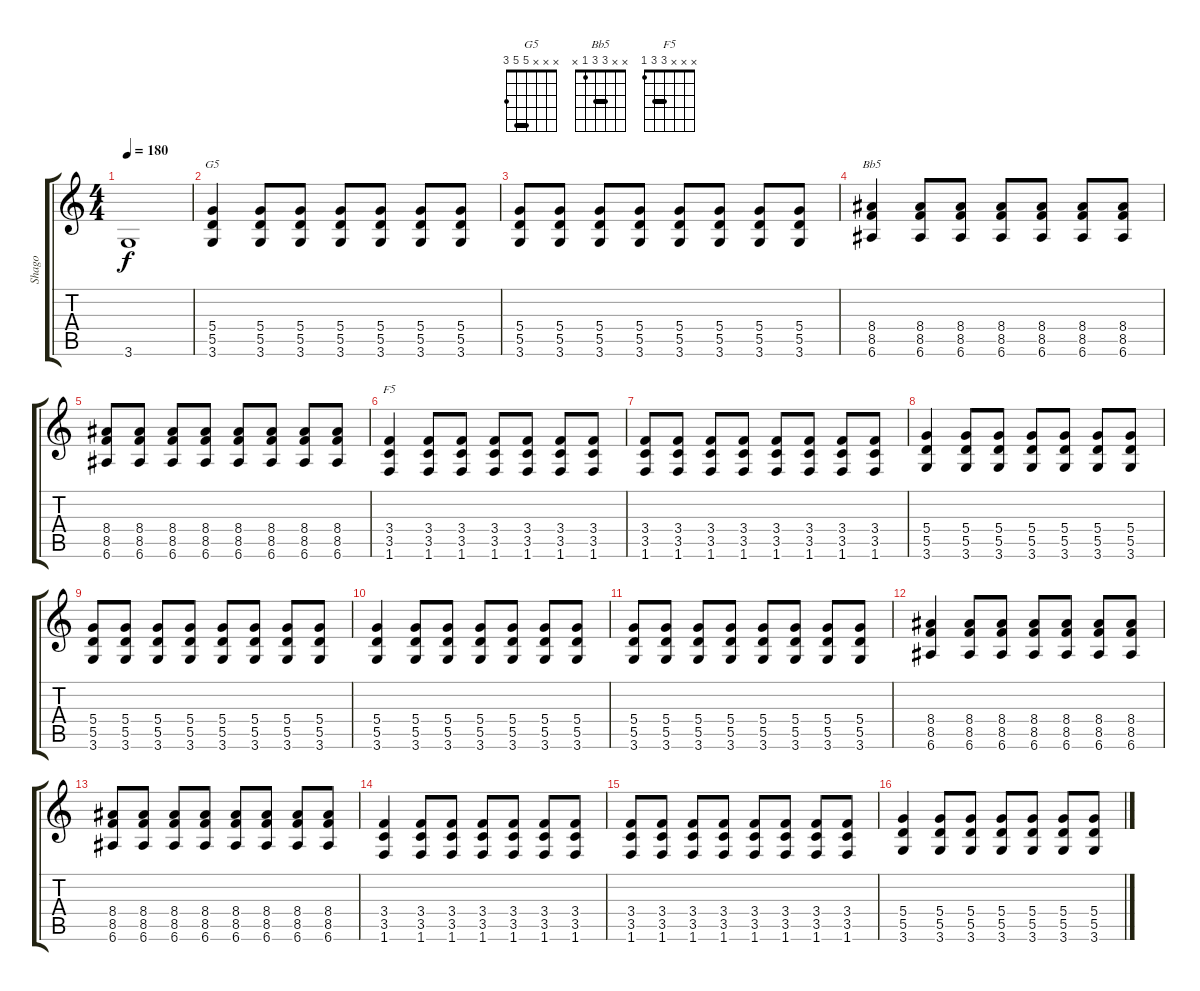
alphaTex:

\track ("Shago" "Shago") {instrument distortionguitar}
\staff {score tabs}
\tuning (E4 B3 G3 D3 A2 E2) {hide}
\chord ("G5" x x x 5 5 3) {barre 5}
\chord ("Bb5" x x 3 3 1 x) {barre 3}
\chord ("F5" x x x 3 3 1) {barre 3}
\ts (4 4)
\tempo 180
\clef g2
\ks c
3.6{t}.1{dy f} |
(5.4 5.5 3.6).4{ch "G5"} (5.4 5.5 3.6).8 (5.4 5.5 3.6).8 (5.4 5.5 3.6).8 (5.4 5.5 3.6).8 (5.4 5.5 3.6).8 (5.4 5.5 3.6).8 |
(5.4 5.5 3.6).8 (5.4 5.5 3.6).8 (5.4 5.5 3.6).8 (5.4 5.5 3.6).8 (5.4 5.5 3.6).8 (5.4 5.5 3.6).8 (5.4 5.5 3.6).8 (5.4 5.5 3.6).8 |
(8.4 8.5 6.6).4{ch "Bb5"} (8.4 8.5 6.6).8 (8.4 8.5 6.6).8 (8.4 8.5 6.6).8 (8.4 8.5 6.6).8 (8.4 8.5 6.6).8 (8.4 8.5 6.6).8 |
(8.4 8.5 6.6).8 (8.4 8.5 6.6).8 (8.4 8.5 6.6).8 (8.4 8.5 6.6).8 (8.4 8.5 6.6).8 (8.4 8.5 6.6).8 (8.4 8.5 6.6).8 (8.4 8.5 6.6).8 |
(3.4 3.5 1.6).4{ch "F5"} (3.4 3.5 1.6).8 (3.4 3.5 1.6).8 (3.4 3.5 1.6).8 (3.4 3.5 1.6).8 (3.4 3.5 1.6).8 (3.4 3.5 1.6).8 |
(3.4 3.5 1.6).8 (3.4 3.5 1.6).8 (3.4 3.5 1.6).8 (3.4 3.5 1.6).8 (3.4 3.5 1.6).8 (3.4 3.5 1.6).8 (3.4 3.5 1.6).8 (3.4 3.5 1.6).8 |
(5.4 5.5 3.6).4 (5.4 5.5 3.6).8 (5.4 5.5 3.6).8 (5.4 5.5 3.6).8 (5.4 5.5 3.6).8 (5.4 5.5 3.6).8 (5.4 5.5 3.6).8 |
(5.4 5.5 3.6).8 (5.4 5.5 3.6).8 (5.4 5.5 3.6).8 (5.4 5.5 3.6).8 (5.4 5.5 3.6).8 (5.4 5.5 3.6).8 (5.4 5.5 3.6).8 (5.4 5.5 3.6).8 |
(5.4 5.5 3.6).4 (5.4 5.5 3.6).8 (5.4 5.5 3.6).8 (5.4 5.5 3.6).8 (5.4 5.5 3.6).8 (5.4 5.5 3.6).8 (5.4 5.5 3.6).8 |
(5.4 5.5 3.6).8 (5.4 5.5 3.6).8 (5.4 5.5 3.6).8 (5.4 5.5 3.6).8 (5.4 5.5 3.6).8 (5.4 5.5 3.6).8 (5.4 5.5 3.6).8 (5.4 5.5 3.6).8 |
(8.4 8.5 6.6).4 (8.4 8.5 6.6).8 (8.4 8.5 6.6).8 (8.4 8.5 6.6).8 (8.4 8.5 6.6).8 (8.4 8.5 6.6).8 (8.4 8.5 6.6).8 |
(8.4 8.5 6.6).8 (8.4 8.5 6.6).8 (8.4 8.5 6.6).8 (8.4 8.5 6.6).8 (8.4 8.5 6.6).8 (8.4 8.5 6.6).8 (8.4 8.5 6.6).8 (8.4 8.5 6.6).8 |
(3.4 3.5 1.6).4 (3.4 3.5 1.6).8 (3.4 3.5 1.6).8 (3.4 3.5 1.6).8 (3.4 3.5 1.6).8 (3.4 3.5 1.6).8 (3.4 3.5 1.6).8 |
(3.4 3.5 1.6).8 (3.4 3.5 1.6).8 (3.4 3.5 1.6).8 (3.4 3.5 1.6).8 (3.4 3.5 1.6).8 (3.4 3.5 1.6).8 (3.4 3.5 1.6).8 (3.4 3.5 1.6).8 |
(5.4 5.5 3.6).4 (5.4 5.5 3.6).8 (5.4 5.5 3.6).8 (5.4 5.5 3.6).8 (5.4 5.5 3.6).8 (5.4 5.5 3.6).8 (5.4 5.5 3.6).8
